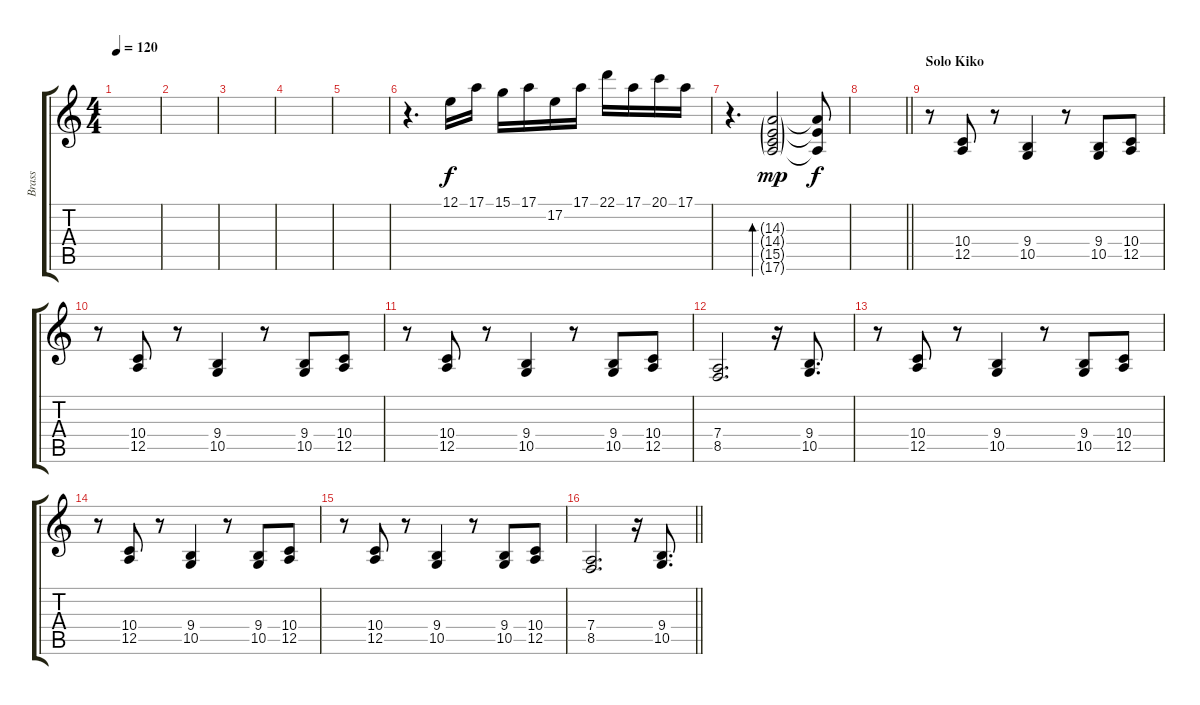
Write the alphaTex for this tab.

\track ("Brass" "Brass") {instrument frenchhorn}
\staff {score tabs}
\tuning (E4 B3 G3 D3 A2 E2) {hide}
\ts (4 4)
\tempo 120
\clef g2
\ks c
|
|
|
|
|
r.4{d instrument stringensemble1} 12.1.16 17.1.16 15.1.16 17.1.16 17.2.16 17.1.16 22.1.16 17.1.16 20.1.16 17.1.16 |
r.4{d instrument reversecymbal} (14.3{g} 14.4{g} 15.5{g} 17.6{g}).2{bd 480 dy mp} (14.3{t} 14.4{t} 17.6{t}).8{dy f} |
\barLineRight lightlight
|
\section ("" "Solo Kiko")
r.8{volume 9 instrument frenchhorn} (10.4 12.5).8 r.8 (9.4 10.5).4 r.8 (9.4 10.5).8 (10.4 12.5).8 |
r.8 (10.4 12.5).8 r.8 (9.4 10.5).4 r.8 (9.4 10.5).8 (10.4 12.5).8 |
r.8 (10.4 12.5).8 r.8 (9.4 10.5).4 r.8 (9.4 10.5).8 (10.4 12.5).8 |
(7.4 8.5).2{d} r.16 (9.4 10.5).8{d} |
r.8 (10.4 12.5).8 r.8 (9.4 10.5).4 r.8 (9.4 10.5).8 (10.4 12.5).8 |
r.8 (10.4 12.5).8 r.8 (9.4 10.5).4 r.8 (9.4 10.5).8 (10.4 12.5).8 |
r.8 (10.4 12.5).8 r.8 (9.4 10.5).4 r.8 (9.4 10.5).8 (10.4 12.5).8 |
\barLineRight lightlight
(7.4 8.5).2{d} r.16 (9.4 10.5).8{d}
